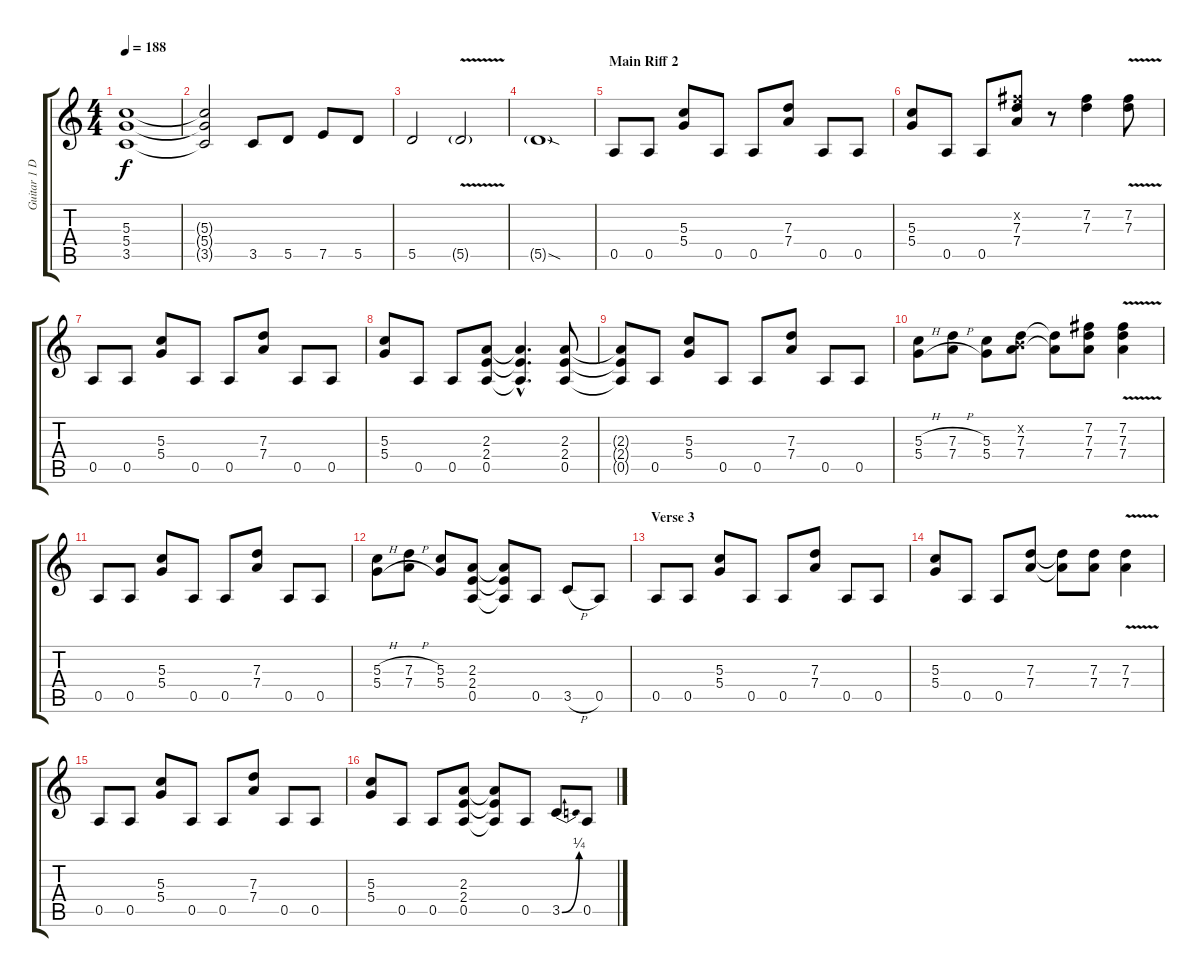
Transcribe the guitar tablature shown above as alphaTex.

\track ("Guitar 1 Dave Murray" "Guitar 1 D") {instrument distortionguitar}
\staff {score tabs}
\tuning (E4 B3 G3 D3 A2 E2) {hide}
\ts (4 4)
\tempo 188
\clef g2
\ks c
(5.3 5.4 3.5).1{dy f} |
(5.3{t} 5.4{t} 3.5{t}).2 3.5.8 5.5.8 7.5.8 5.5.8 |
5.5.2 5.5{v g}.2 |
5.5{sod g}.1 |
\section ("" "Main Riff 2")
0.5.8 0.5.8 (5.3 5.4).8 0.5.8 0.5.8 (7.3 7.4).8 0.5.8 0.5.8 |
(5.3 5.4).8 0.5.8 0.5.8 (7.2{x} 7.3 7.4).8 r.8 (7.2 7.3).4 (7.2{v} 7.3{v}).8 |
0.5.8 0.5.8 (5.3 5.4).8 0.5.8 0.5.8 (7.3 7.4).8 0.5.8 0.5.8 |
(5.3 5.4).8 0.5.8 0.5.8 (2.3 2.4 0.5).8 (2.3{hac t} 2.4{hac t} 0.5{hac t}).4{d} (2.3 2.4 0.5).8 |
(2.3{t} 2.4{t} 0.5{t}).8 0.5.8 (5.3 5.4).8 0.5.8 0.5.8 (7.3 7.4).8 0.5.8 0.5.8 |
(5.3{h} 5.4{h}).8 (7.3{h} 7.4{h}).8 (5.3 5.4).8 (0.2{x} 7.3 7.4).8 (7.3{t} 7.4{t}).8 (7.2 7.3 7.4).8 (7.2{v} 7.3{v} 7.4{v}).4 |
0.5.8 0.5.8 (5.3 5.4).8 0.5.8 0.5.8 (7.3 7.4).8 0.5.8 0.5.8 |
(5.3{h} 5.4{h}).8 (7.3{h} 7.4{h}).8 (5.3 5.4).8 (2.3 2.4 0.5).8 (2.3{t} 2.4{t} 0.5{t}).8 0.5.8 3.5{h}.8 0.5.8 |
\section ("" "Verse 3")
0.5.8 0.5.8 (5.3 5.4).8 0.5.8 0.5.8 (7.3 7.4).8 0.5.8 0.5.8 |
(5.3 5.4).8 0.5.8 0.5.8 (7.3 7.4).8 (7.3{t} 7.4{t}).8 (7.3 7.4).8 (7.3{v} 7.4{v}).4 |
0.5.8 0.5.8 (5.3 5.4).8 0.5.8 0.5.8 (7.3 7.4).8 0.5.8 0.5.8 |
(5.3 5.4).8 0.5.8 0.5.8 (2.3 2.4 0.5).8 (2.3{t} 2.4{t} 0.5{t}).8 0.5.8 3.5{be (bend 0 0 60 1)}.8 0.5.8
